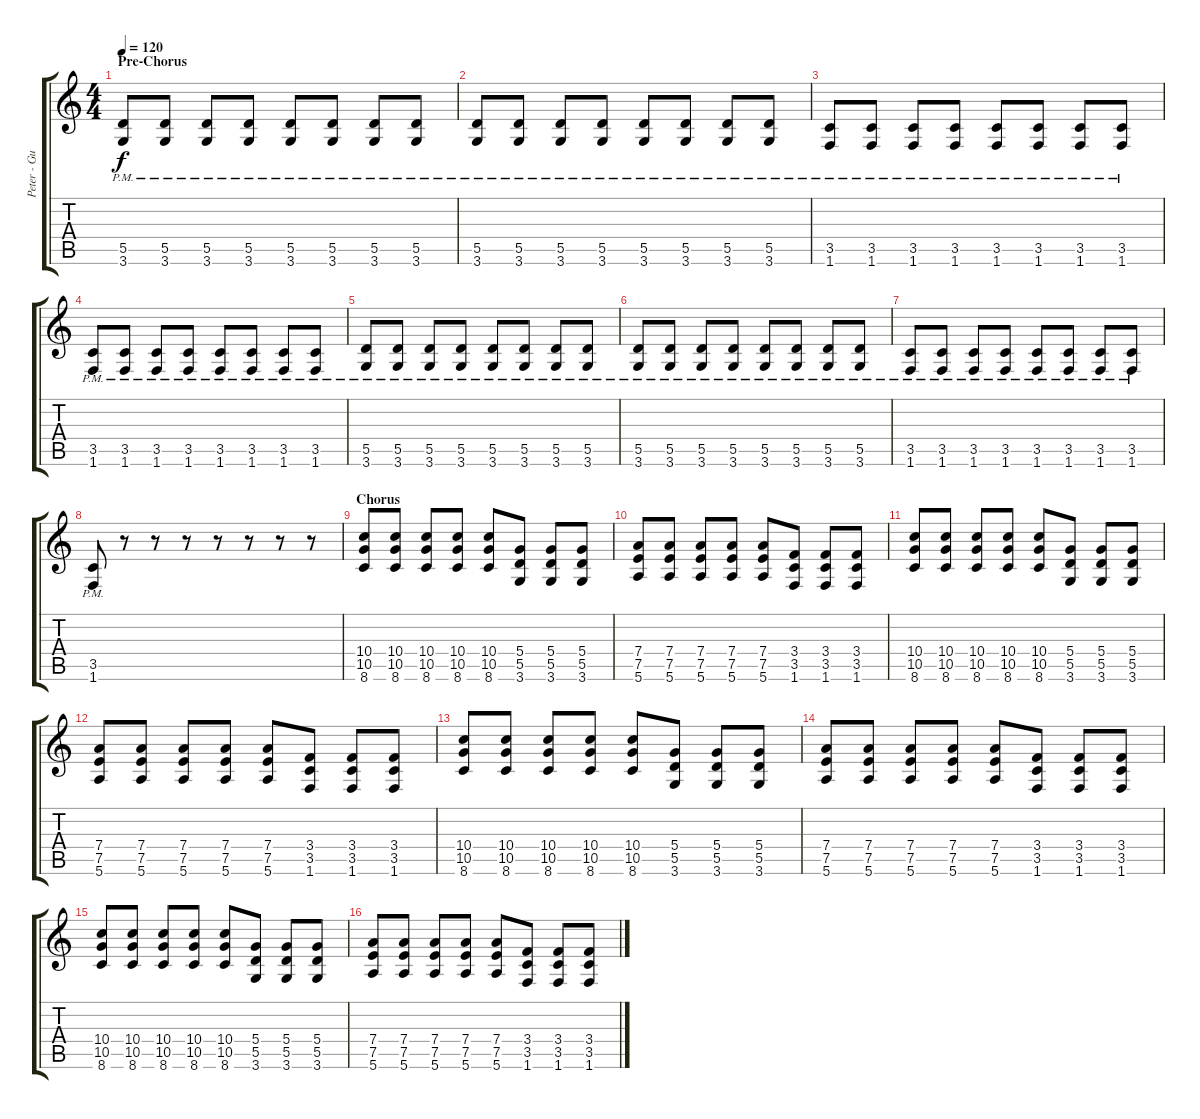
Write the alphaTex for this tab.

\track ("Peter - Guitar I (Main)" "Peter - Gu") {instrument distortionguitar}
\staff {score tabs}
\tuning (E4 B3 G3 D3 A2 E2) {hide}
\ts (4 4)
\section ("" "Pre-Chorus")
\tempo 120
\clef g2
\ks c
(5.5{pm} 3.6{pm}).8{dy f} (5.5{pm} 3.6{pm}).8 (5.5{pm} 3.6{pm}).8 (5.5{pm} 3.6{pm}).8 (5.5{pm} 3.6{pm}).8 (5.5{pm} 3.6{pm}).8 (5.5{pm} 3.6{pm}).8 (5.5{pm} 3.6{pm}).8 |
(5.5{pm} 3.6{pm}).8 (5.5{pm} 3.6{pm}).8 (5.5{pm} 3.6{pm}).8 (5.5{pm} 3.6{pm}).8 (5.5{pm} 3.6{pm}).8 (5.5{pm} 3.6{pm}).8 (5.5{pm} 3.6{pm}).8 (5.5{pm} 3.6{pm}).8 |
(3.5{pm} 1.6{pm}).8 (3.5{pm} 1.6{pm}).8 (3.5{pm} 1.6{pm}).8 (3.5{pm} 1.6{pm}).8 (3.5{pm} 1.6{pm}).8 (3.5{pm} 1.6{pm}).8 (3.5{pm} 1.6{pm}).8 (3.5{pm} 1.6{pm}).8 |
(3.5{pm} 1.6{pm}).8 (3.5{pm} 1.6{pm}).8 (3.5{pm} 1.6{pm}).8 (3.5{pm} 1.6{pm}).8 (3.5{pm} 1.6{pm}).8 (3.5{pm} 1.6{pm}).8 (3.5{pm} 1.6{pm}).8 (3.5{pm} 1.6{pm}).8 |
(5.5{pm} 3.6{pm}).8 (5.5{pm} 3.6{pm}).8 (5.5{pm} 3.6{pm}).8 (5.5{pm} 3.6{pm}).8 (5.5{pm} 3.6{pm}).8 (5.5{pm} 3.6{pm}).8 (5.5{pm} 3.6{pm}).8 (5.5{pm} 3.6{pm}).8 |
(5.5{pm} 3.6{pm}).8 (5.5{pm} 3.6{pm}).8 (5.5{pm} 3.6{pm}).8 (5.5{pm} 3.6{pm}).8 (5.5{pm} 3.6{pm}).8 (5.5{pm} 3.6{pm}).8 (5.5{pm} 3.6{pm}).8 (5.5{pm} 3.6{pm}).8 |
(3.5{pm} 1.6{pm}).8 (3.5{pm} 1.6{pm}).8 (3.5{pm} 1.6{pm}).8 (3.5{pm} 1.6{pm}).8 (3.5{pm} 1.6{pm}).8 (3.5{pm} 1.6{pm}).8 (3.5{pm} 1.6{pm}).8 (3.5{pm} 1.6{pm}).8 |
(3.5{pm} 1.6{pm}).8 r.8 r.8 r.8 r.8 r.8 r.8 r.8 |
\section ("" "Chorus")
(10.4 10.5 8.6).8 (10.4 10.5 8.6).8 (10.4 10.5 8.6).8 (10.4 10.5 8.6).8 (10.4 10.5 8.6).8 (5.4 5.5 3.6).8 (5.4 5.5 3.6).8 (5.4 5.5 3.6).8 |
(7.4 7.5 5.6).8 (7.4 7.5 5.6).8 (7.4 7.5 5.6).8 (7.4 7.5 5.6).8 (7.4 7.5 5.6).8 (3.4 3.5 1.6).8 (3.4 3.5 1.6).8 (3.4 3.5 1.6).8 |
(10.4 10.5 8.6).8 (10.4 10.5 8.6).8 (10.4 10.5 8.6).8 (10.4 10.5 8.6).8 (10.4 10.5 8.6).8 (5.4 5.5 3.6).8 (5.4 5.5 3.6).8 (5.4 5.5 3.6).8 |
(7.4 7.5 5.6).8 (7.4 7.5 5.6).8 (7.4 7.5 5.6).8 (7.4 7.5 5.6).8 (7.4 7.5 5.6).8 (3.4 3.5 1.6).8 (3.4 3.5 1.6).8 (3.4 3.5 1.6).8 |
(10.4 10.5 8.6).8 (10.4 10.5 8.6).8 (10.4 10.5 8.6).8 (10.4 10.5 8.6).8 (10.4 10.5 8.6).8 (5.4 5.5 3.6).8 (5.4 5.5 3.6).8 (5.4 5.5 3.6).8 |
(7.4 7.5 5.6).8 (7.4 7.5 5.6).8 (7.4 7.5 5.6).8 (7.4 7.5 5.6).8 (7.4 7.5 5.6).8 (3.4 3.5 1.6).8 (3.4 3.5 1.6).8 (3.4 3.5 1.6).8 |
(10.4 10.5 8.6).8 (10.4 10.5 8.6).8 (10.4 10.5 8.6).8 (10.4 10.5 8.6).8 (10.4 10.5 8.6).8 (5.4 5.5 3.6).8 (5.4 5.5 3.6).8 (5.4 5.5 3.6).8 |
(7.4 7.5 5.6).8 (7.4 7.5 5.6).8 (7.4 7.5 5.6).8 (7.4 7.5 5.6).8 (7.4 7.5 5.6).8 (3.4 3.5 1.6).8 (3.4 3.5 1.6).8 (3.4 3.5 1.6).8
